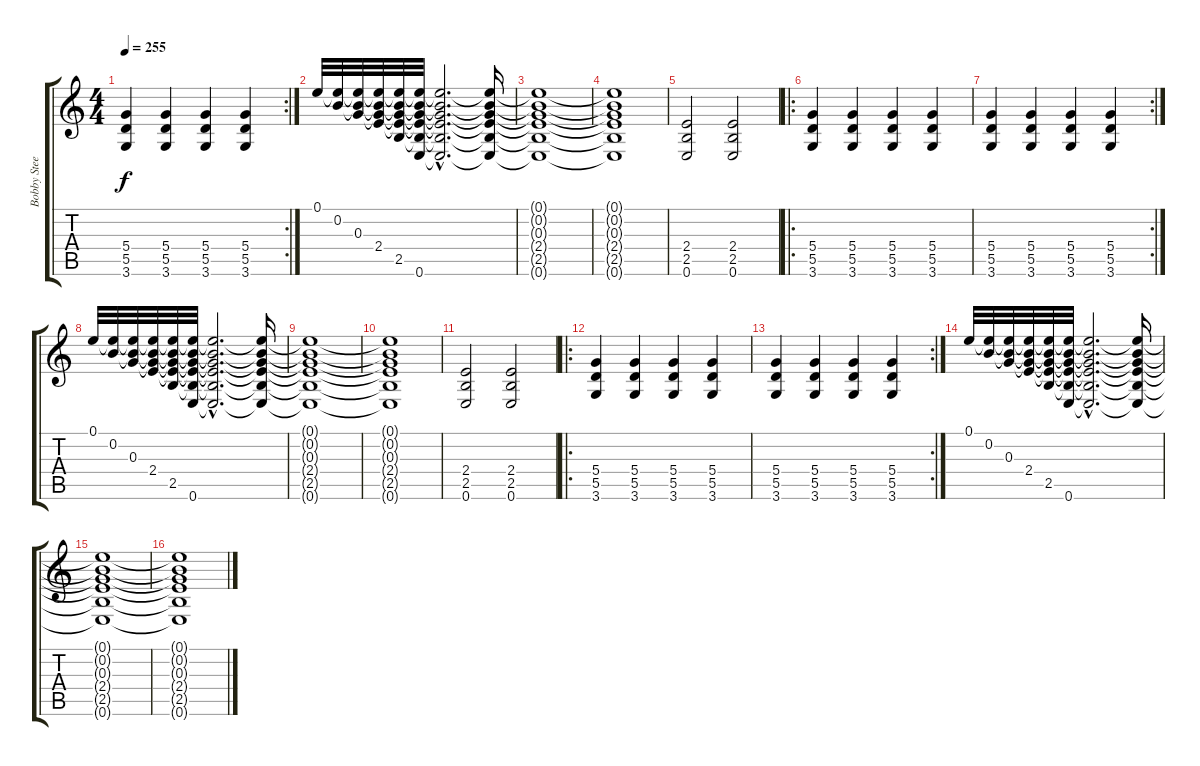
\track ("Bobby Steele" "Bobby Stee") {instrument distortionguitar}
\staff {score tabs}
\tuning (E4 B3 G3 D3 A2 E2) {hide}
\rc 2
\ts (4 4)
\tempo 255
\clef g2
\ks c
(5.4 5.5 3.6).4{dy f} (5.4 5.5 3.6).4 (5.4 5.5 3.6).4 (5.4 5.5 3.6).4 |
0.1.32 (0.1{t} 0.2).32 (0.1{t} 0.2{t} 0.3).32 (0.1{t} 0.2{t} 0.3{t} 2.4).32 (0.1{t} 0.2{t} 0.3{t} 2.4{t} 2.5).32 (0.1{t} 0.2{t} 0.3{t} 2.4{t} 2.5{t} 0.6).32 (0.1{hac t} 0.2{hac t} 0.3{hac t} 2.4{hac t} 2.5{hac t} 0.6{hac t}).2{d} (0.1{t} 0.2{t} 0.3{t} 2.4{t} 2.5{t} 0.6{t}).16 |
(0.1{t} 0.2{t} 0.3{t} 2.4{t} 2.5{t} 0.6{t}).1 |
(0.1{t} 0.2{t} 0.3{t} 2.4{t} 2.5{t} 0.6{t}).1 |
(2.4 2.5 0.6).2 (2.4 2.5 0.6).2 |
\ro
(5.4 5.5 3.6).4 (5.4 5.5 3.6).4 (5.4 5.5 3.6).4 (5.4 5.5 3.6).4 |
\rc 2
(5.4 5.5 3.6).4 (5.4 5.5 3.6).4 (5.4 5.5 3.6).4 (5.4 5.5 3.6).4 |
0.1.32 (0.1{t} 0.2).32 (0.1{t} 0.2{t} 0.3).32 (0.1{t} 0.2{t} 0.3{t} 2.4).32 (0.1{t} 0.2{t} 0.3{t} 2.4{t} 2.5).32 (0.1{t} 0.2{t} 0.3{t} 2.4{t} 2.5{t} 0.6).32 (0.1{hac t} 0.2{hac t} 0.3{hac t} 2.4{hac t} 2.5{hac t} 0.6{hac t}).2{d} (0.1{t} 0.2{t} 0.3{t} 2.4{t} 2.5{t} 0.6{t}).16 |
(0.1{t} 0.2{t} 0.3{t} 2.4{t} 2.5{t} 0.6{t}).1 |
(0.1{t} 0.2{t} 0.3{t} 2.4{t} 2.5{t} 0.6{t}).1 |
(2.4 2.5 0.6).2 (2.4 2.5 0.6).2 |
\ro
(5.4 5.5 3.6).4 (5.4 5.5 3.6).4 (5.4 5.5 3.6).4 (5.4 5.5 3.6).4 |
\rc 2
(5.4 5.5 3.6).4 (5.4 5.5 3.6).4 (5.4 5.5 3.6).4 (5.4 5.5 3.6).4 |
0.1.32 (0.1{t} 0.2).32 (0.1{t} 0.2{t} 0.3).32 (0.1{t} 0.2{t} 0.3{t} 2.4).32 (0.1{t} 0.2{t} 0.3{t} 2.4{t} 2.5).32 (0.1{t} 0.2{t} 0.3{t} 2.4{t} 2.5{t} 0.6).32 (0.1{hac t} 0.2{hac t} 0.3{hac t} 2.4{hac t} 2.5{hac t} 0.6{hac t}).2{d} (0.1{t} 0.2{t} 0.3{t} 2.4{t} 2.5{t} 0.6{t}).16 |
(0.1{t} 0.2{t} 0.3{t} 2.4{t} 2.5{t} 0.6{t}).1 |
(0.1{t} 0.2{t} 0.3{t} 2.4{t} 2.5{t} 0.6{t}).1
